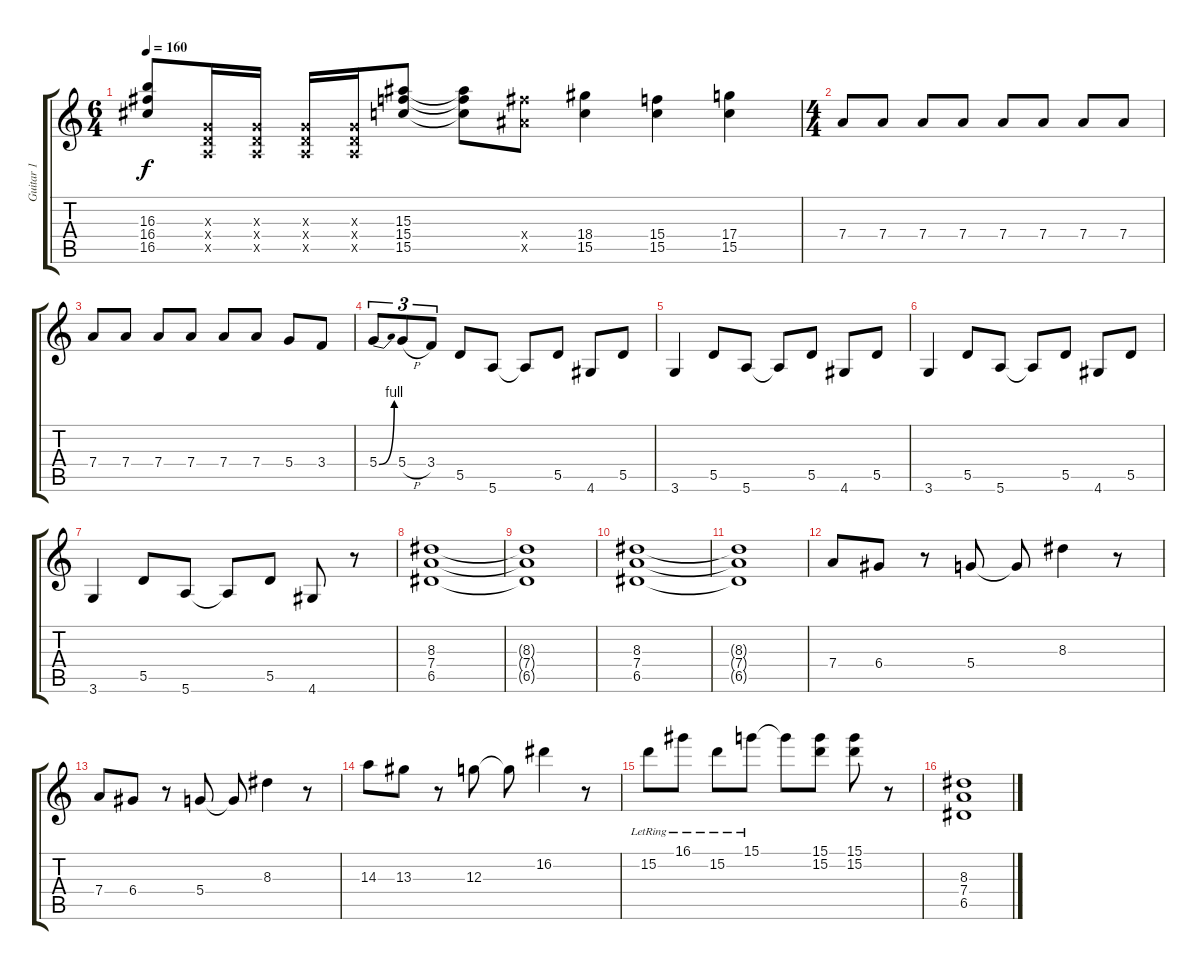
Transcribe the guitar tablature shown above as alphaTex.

\track ("Guitar 1" "Guitar 1") {instrument overdrivenguitar}
\staff {score tabs}
\tuning (E4 B3 G3 D3 A2 E2) {hide}
\ts (6 4)
\tempo 160
\clef g2
\ks c
(16.3 16.4 16.5).8{dy f} (0.3{x} 0.4{x} 0.5{x}).16 (0.3{x} 0.4{x} 0.5{x}).16 (0.3{x} 0.4{x} 0.5{x}).16 (0.3{x} 0.4{x} 0.5{x}).16 (15.3 15.4 15.5).8 (15.3{t} 15.4{t} 15.5{t}).8 (16.4{x} 13.5{x}).8 (18.4 15.5).4 (15.4 15.5).4 (17.4 15.5).4 |
\ts (4 4)
7.4.8 7.4.8 7.4.8 7.4.8 7.4.8 7.4.8 7.4.8 7.4.8 |
7.4.8 7.4.8 7.4.8 7.4.8 7.4.8 7.4.8 5.4.8 3.4.8 |
5.4{be (bend 0 0 60 4)}.8{tu (3 2)} 5.4{h}.8{tu (3 2)} 3.4.8{tu (3 2)} 5.5.8 5.6.8 5.6{t}.8 5.5.8 4.6.8 5.5.8 |
3.6.4 5.5.8 5.6.8 5.6{t}.8 5.5.8 4.6.8 5.5.8 |
3.6.4 5.5.8 5.6.8 5.6{t}.8 5.5.8 4.6.8 5.5.8 |
3.6.4 5.5.8 5.6.8 5.6{t}.8 5.5.8 4.6.8 r.8 |
(8.3 7.4 6.5).1 |
(8.3{t} 7.4{t} 6.5{t}).1 |
(8.3 7.4 6.5).1 |
(8.3{t} 7.4{t} 6.5{t}).1 |
7.4.8 6.4.8 r.8 5.4.8 5.4{t}.8 8.3.4 r.8 |
7.4.8 6.4.8 r.8 5.4.8 5.4{t}.8 8.3.4 r.8 |
14.3.8 13.3.8 r.8 12.3.8 12.3{t}.8 16.2.4 r.8 |
15.2{lr}.8 16.1{lr}.8 15.2{lr}.8 15.1{lr}.8 15.1{t}.8 (15.1 15.2).8 (15.1 15.2).8 r.8 |
(8.3 7.4 6.5).1
